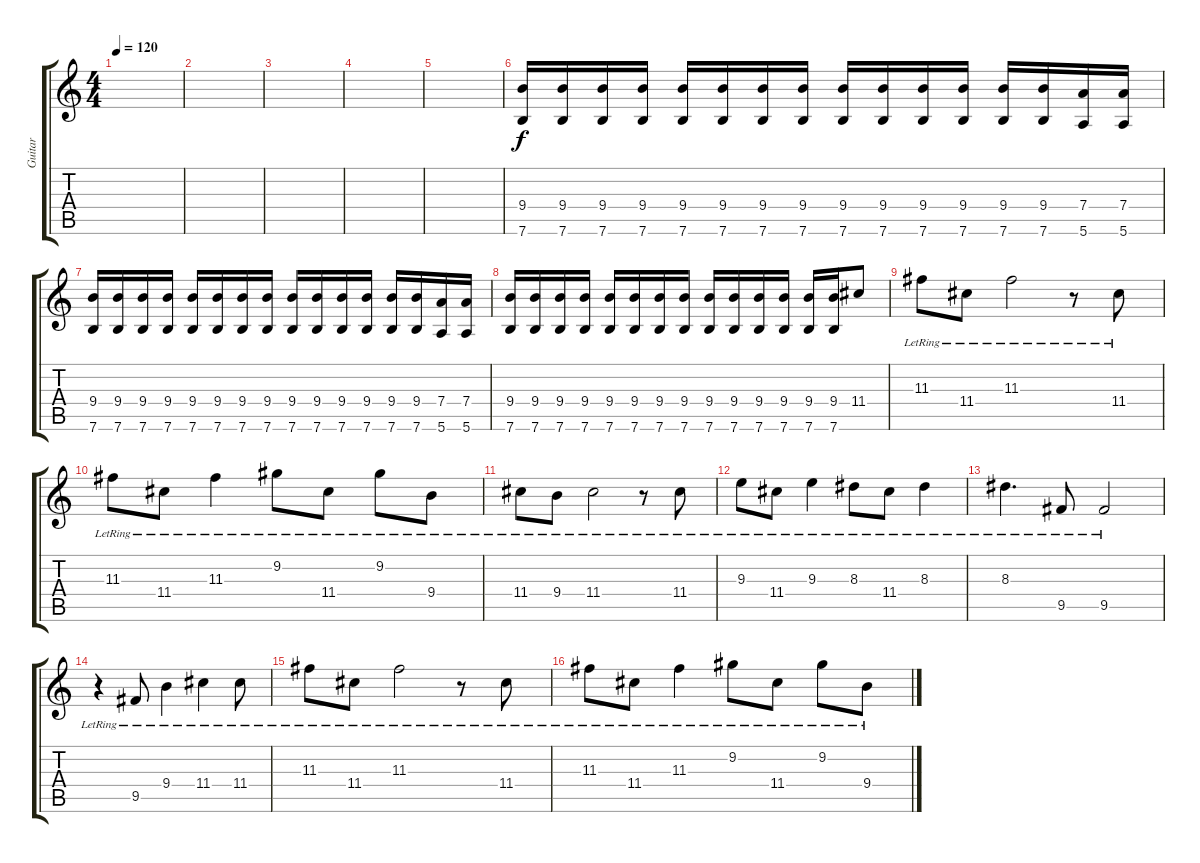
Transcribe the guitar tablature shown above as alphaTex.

\track ("Guitar" "Guitar") {instrument overdrivenguitar}
\staff {score tabs}
\tuning (E4 B3 G3 D3 A2 E2) {hide}
\ts (4 4)
\tempo 120
\clef g2
\ks c
|
|
|
|
|
(9.4 7.6).16 (9.4 7.6).16 (9.4 7.6).16 (9.4 7.6).16 (9.4 7.6).16 (9.4 7.6).16 (9.4 7.6).16 (9.4 7.6).16 (9.4 7.6).16 (9.4 7.6).16 (9.4 7.6).16 (9.4 7.6).16 (9.4 7.6).16 (9.4 7.6).16 (7.4 5.6).16 (7.4 5.6).16 |
(9.4 7.6).16 (9.4 7.6).16 (9.4 7.6).16 (9.4 7.6).16 (9.4 7.6).16 (9.4 7.6).16 (9.4 7.6).16 (9.4 7.6).16 (9.4 7.6).16 (9.4 7.6).16 (9.4 7.6).16 (9.4 7.6).16 (9.4 7.6).16 (9.4 7.6).16 (7.4 5.6).16 (7.4 5.6).16 |
(9.4 7.6).16 (9.4 7.6).16 (9.4 7.6).16 (9.4 7.6).16 (9.4 7.6).16 (9.4 7.6).16 (9.4 7.6).16 (9.4 7.6).16 (9.4 7.6).16 (9.4 7.6).16 (9.4 7.6).16 (9.4 7.6).16 (9.4 7.6).16 (9.4 7.6).16 11.4.8 |
11.3{lr}.8 11.4{lr}.8 11.3{lr}.2 r.8 11.4{lr}.8 |
11.3{lr}.8 11.4{lr}.8 11.3{lr}.4 9.2{lr}.8 11.4{lr}.8 9.2{lr}.8 9.4{lr}.8 |
11.4{lr}.8 9.4{lr}.8 11.4{lr}.2 r.8 11.4{lr}.8 |
9.3{lr}.8 11.4{lr}.8 9.3{lr}.4 8.3{lr}.8 11.4{lr}.8 8.3{lr}.4 |
8.3{lr}.4{d} 9.5{lr}.8 9.5{lr}.2 |
r.4 9.5{lr}.8 9.4{lr}.4 11.4{lr}.4 11.4{lr}.8 |
11.3{lr}.8 11.4{lr}.8 11.3{lr}.2 r.8 11.4{lr}.8 |
11.3{lr}.8 11.4{lr}.8 11.3{lr}.4 9.2{lr}.8 11.4{lr}.8 9.2{lr}.8 9.4{lr}.8
